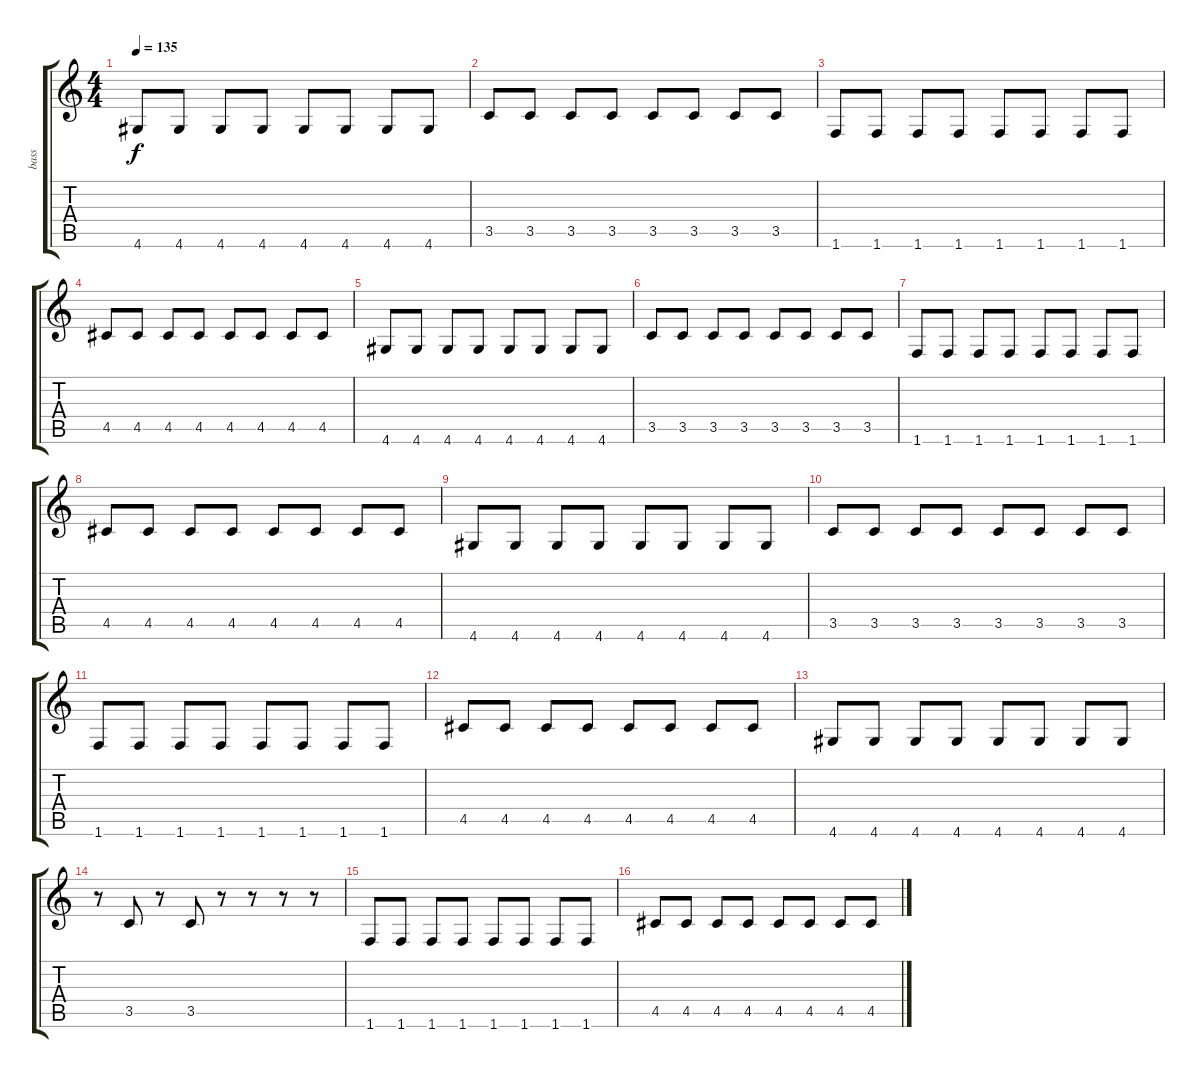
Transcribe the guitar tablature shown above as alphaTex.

\track ("bass" "bass") {instrument electricbasspick}
\staff {score tabs}
\tuning (E4 B3 G3 D3 A2 E2) {hide}
\ts (4 4)
\tempo 135
\clef g2
\ks c
4.6.8{dy f} 4.6.8 4.6.8 4.6.8 4.6.8 4.6.8 4.6.8 4.6.8 |
3.5.8 3.5.8 3.5.8 3.5.8 3.5.8 3.5.8 3.5.8 3.5.8 |
1.6.8 1.6.8 1.6.8 1.6.8 1.6.8 1.6.8 1.6.8 1.6.8 |
4.5.8 4.5.8 4.5.8 4.5.8 4.5.8 4.5.8 4.5.8 4.5.8 |
4.6.8 4.6.8 4.6.8 4.6.8 4.6.8 4.6.8 4.6.8 4.6.8 |
3.5.8 3.5.8 3.5.8 3.5.8 3.5.8 3.5.8 3.5.8 3.5.8 |
1.6.8 1.6.8 1.6.8 1.6.8 1.6.8 1.6.8 1.6.8 1.6.8 |
4.5.8 4.5.8 4.5.8 4.5.8 4.5.8 4.5.8 4.5.8 4.5.8 |
4.6.8 4.6.8 4.6.8 4.6.8 4.6.8 4.6.8 4.6.8 4.6.8 |
3.5.8 3.5.8 3.5.8 3.5.8 3.5.8 3.5.8 3.5.8 3.5.8 |
1.6.8 1.6.8 1.6.8 1.6.8 1.6.8 1.6.8 1.6.8 1.6.8 |
4.5.8 4.5.8 4.5.8 4.5.8 4.5.8 4.5.8 4.5.8 4.5.8 |
4.6.8 4.6.8 4.6.8 4.6.8 4.6.8 4.6.8 4.6.8 4.6.8 |
r.8 3.5.8 r.8 3.5.8 r.8 r.8 r.8 r.8 |
1.6.8 1.6.8 1.6.8 1.6.8 1.6.8 1.6.8 1.6.8 1.6.8 |
4.5.8 4.5.8 4.5.8 4.5.8 4.5.8 4.5.8 4.5.8 4.5.8
